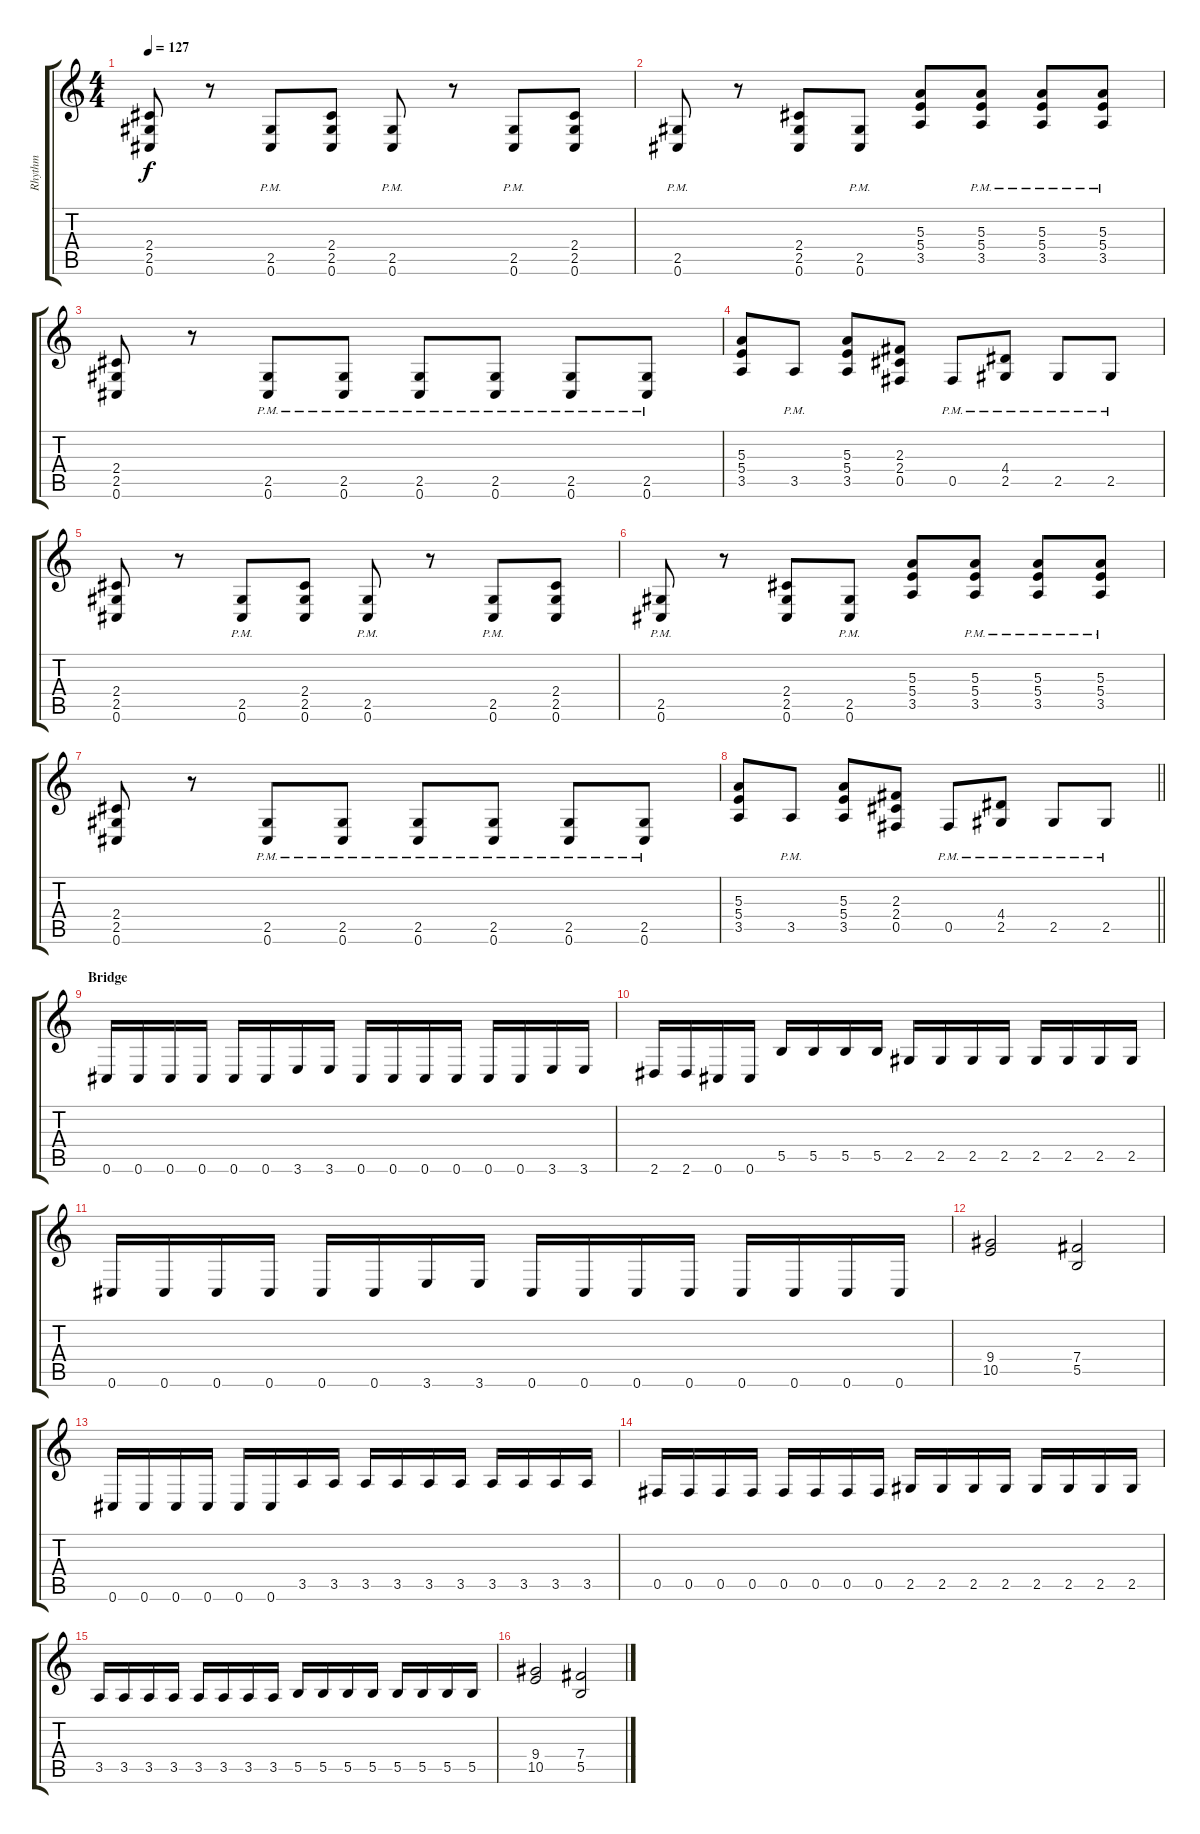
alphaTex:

\track ("Rhythm" "Rhythm") {instrument distortionguitar}
\staff {score tabs}
\tuning (Db4 Ab3 E3 B2 Gb2 Db2) {hide}
\ts (4 4)
\tempo 127
\clef g2
\ks c
(2.4 2.5 0.6).8{dy f} r.8 (2.5{pm} 0.6{pm}).8 (2.4 2.5 0.6).8 (2.5{pm} 0.6{pm}).8 r.8 (2.5{pm} 0.6{pm}).8 (2.4 2.5 0.6).8 |
(2.5{pm} 0.6{pm}).8 r.8 (2.4 2.5 0.6).8 (2.5{pm} 0.6{pm}).8 (5.3 5.4 3.5).8 (5.3{pm} 5.4{pm} 3.5{pm}).8 (5.3{pm} 5.4{pm} 3.5{pm}).8 (5.3{pm} 5.4{pm} 3.5{pm}).8 |
(2.4 2.5 0.6).8 r.8 (2.5{pm} 0.6{pm}).8 (2.5{pm} 0.6{pm}).8 (2.5{pm} 0.6{pm}).8 (2.5{pm} 0.6{pm}).8 (2.5{pm} 0.6{pm}).8 (2.5{pm} 0.6{pm}).8 |
(5.3 5.4 3.5).8 3.5{pm}.8 (5.3 5.4 3.5).8 (2.3 2.4 0.5).8 0.5{pm}.8 (4.4{pm} 2.5{pm}).8 2.5{pm}.8 2.5{pm}.8 |
(2.4 2.5 0.6).8 r.8 (2.5{pm} 0.6{pm}).8 (2.4 2.5 0.6).8 (2.5{pm} 0.6{pm}).8 r.8 (2.5{pm} 0.6{pm}).8 (2.4 2.5 0.6).8 |
(2.5{pm} 0.6{pm}).8 r.8 (2.4 2.5 0.6).8 (2.5{pm} 0.6{pm}).8 (5.3 5.4 3.5).8 (5.3{pm} 5.4{pm} 3.5{pm}).8 (5.3{pm} 5.4{pm} 3.5{pm}).8 (5.3{pm} 5.4{pm} 3.5{pm}).8 |
(2.4 2.5 0.6).8 r.8 (2.5{pm} 0.6{pm}).8 (2.5{pm} 0.6{pm}).8 (2.5{pm} 0.6{pm}).8 (2.5{pm} 0.6{pm}).8 (2.5{pm} 0.6{pm}).8 (2.5{pm} 0.6{pm}).8 |
\barLineRight lightlight
(5.3 5.4 3.5).8 3.5{pm}.8 (5.3 5.4 3.5).8 (2.3 2.4 0.5).8 0.5{pm}.8 (4.4{pm} 2.5{pm}).8 2.5{pm}.8 2.5{pm}.8 |
\section ("" "Bridge")
0.6.16 0.6.16 0.6.16 0.6.16 0.6.16 0.6.16 3.6.16 3.6.16 0.6.16 0.6.16 0.6.16 0.6.16 0.6.16 0.6.16 3.6.16 3.6.16 |
2.6.16 2.6.16 0.6.16 0.6.16 5.5.16 5.5.16 5.5.16 5.5.16 2.5.16 2.5.16 2.5.16 2.5.16 2.5.16 2.5.16 2.5.16 2.5.16 |
0.6.16 0.6.16 0.6.16 0.6.16 0.6.16 0.6.16 3.6.16 3.6.16 0.6.16 0.6.16 0.6.16 0.6.16 0.6.16 0.6.16 0.6.16 0.6.16 |
(9.4 10.5).2 (7.4 5.5).2 |
0.6.16 0.6.16 0.6.16 0.6.16 0.6.16 0.6.16 3.5.16 3.5.16 3.5.16 3.5.16 3.5.16 3.5.16 3.5.16 3.5.16 3.5.16 3.5.16 |
0.5.16 0.5.16 0.5.16 0.5.16 0.5.16 0.5.16 0.5.16 0.5.16 2.5.16 2.5.16 2.5.16 2.5.16 2.5.16 2.5.16 2.5.16 2.5.16 |
3.5.16 3.5.16 3.5.16 3.5.16 3.5.16 3.5.16 3.5.16 3.5.16 5.5.16 5.5.16 5.5.16 5.5.16 5.5.16 5.5.16 5.5.16 5.5.16 |
(9.4 10.5).2 (7.4 5.5).2
